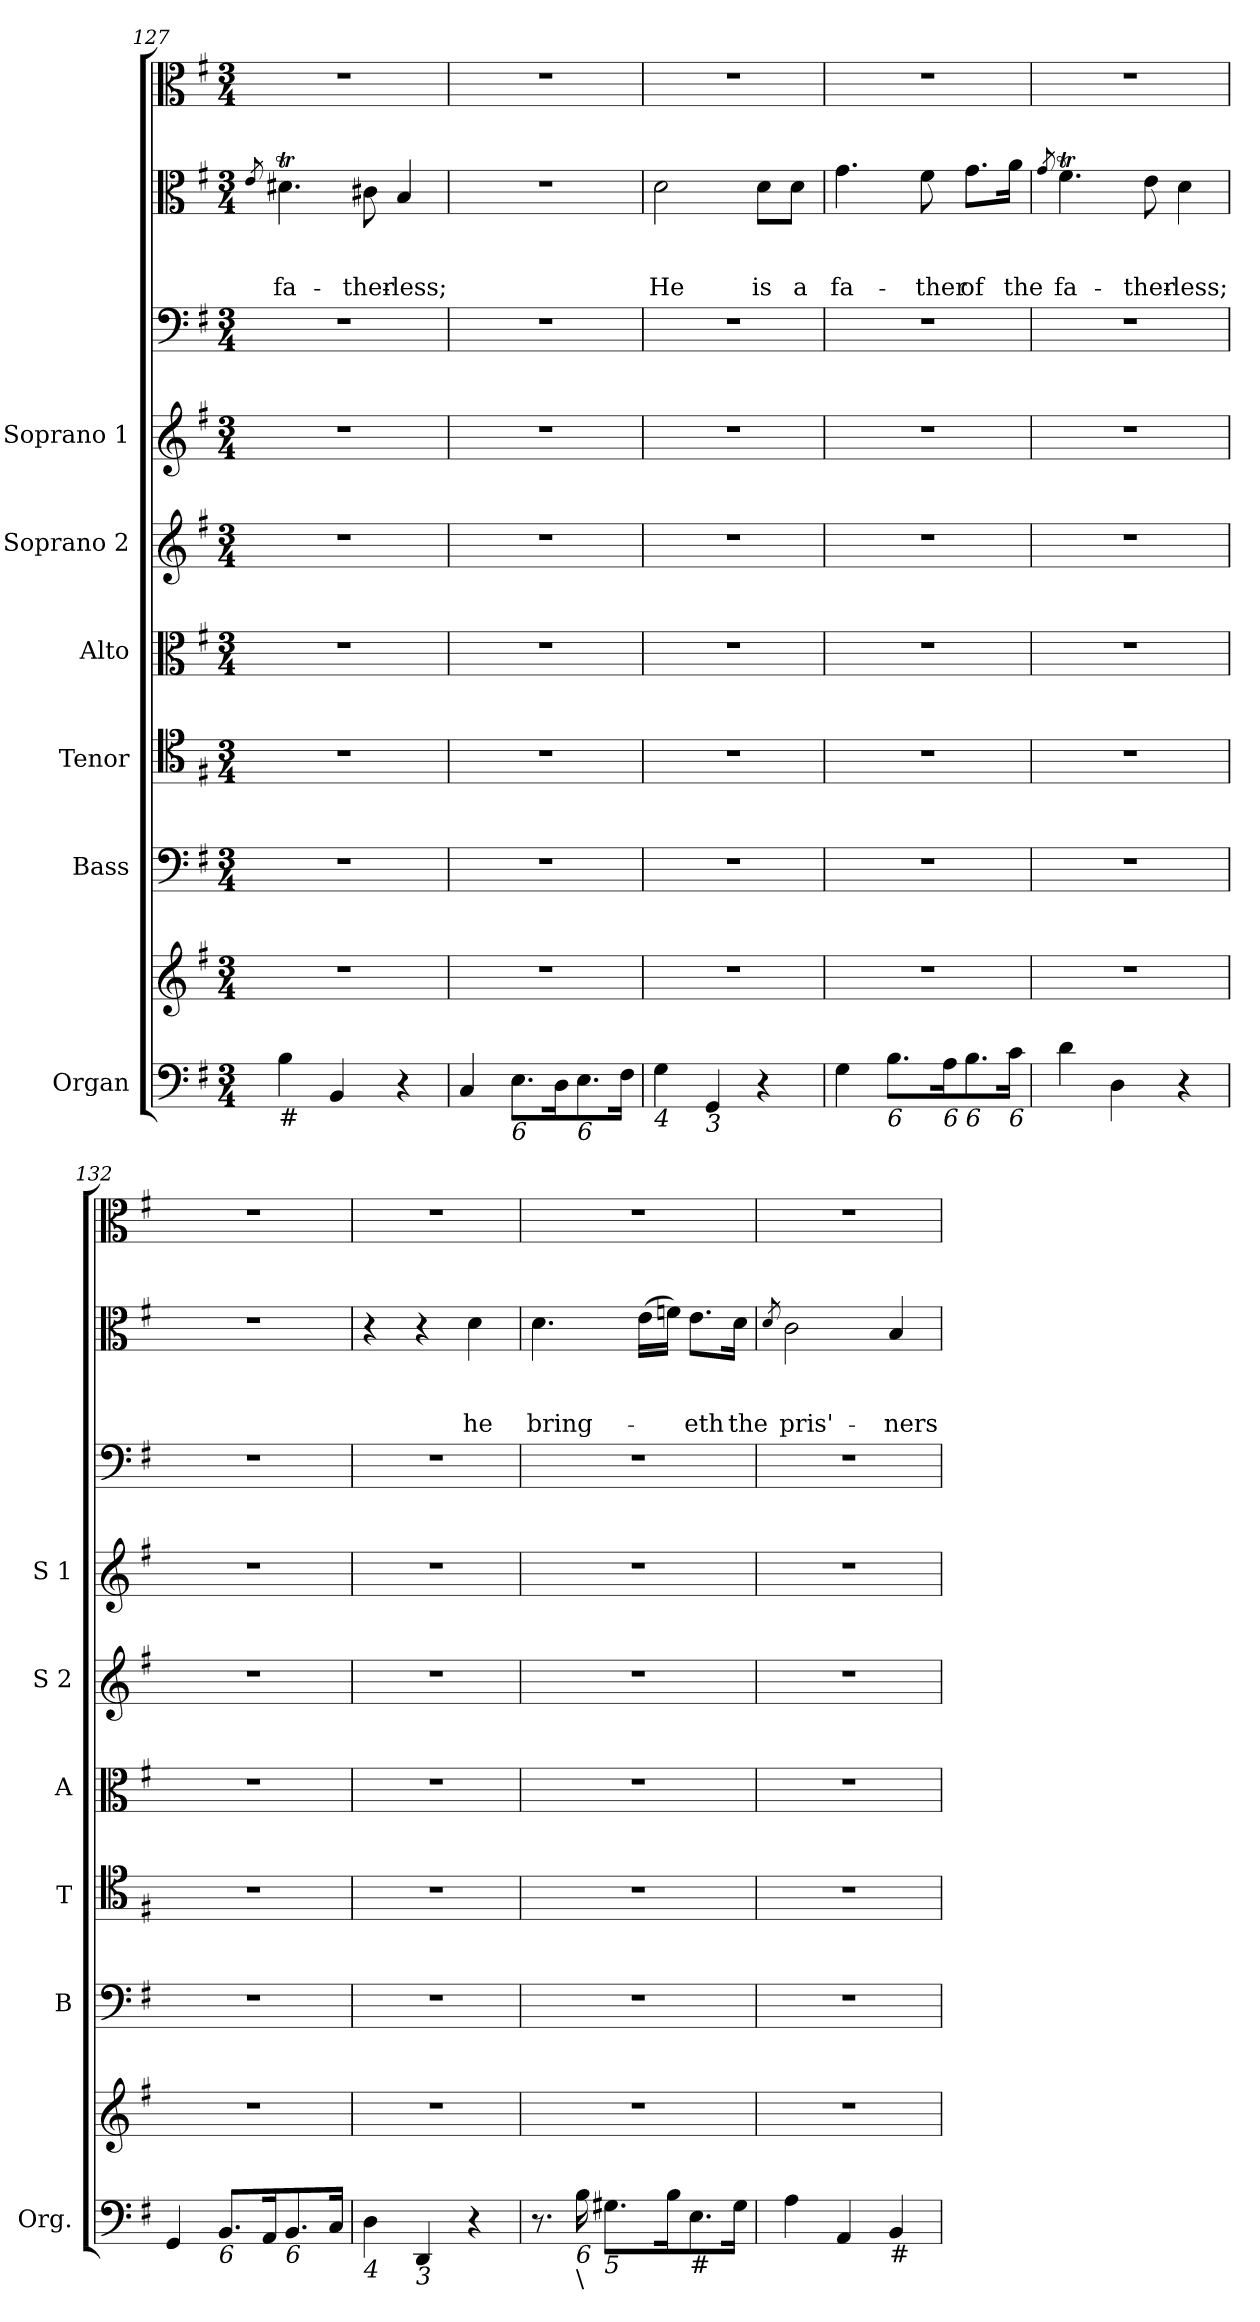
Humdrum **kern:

**kern	**kern	**kern	**kern	**kern	**kern	**kern	**kern	**kern	**text	**text	**text	**kern
*part9	*part9	*part8	*part7	*part6	*part5	*part4	*part3	*part2	*part2	*part2	*part2	*part1
*staff10	*staff9	*staff8	*staff7	*staff6	*staff5	*staff4	*staff3	*staff2	*staff2	*staff2	*staff2	*staff1
*I"Organ	*	*I"Bass	*I"Tenor	*I"Alto	*I"Soprano 2	*I"Soprano 1	*	*	*	*	*	*
*I'Org.	*	*I'B	*I'T	*I'A	*I'S 2	*I'S 1	*	*	*	*	*	*
*clefF4	*clefG2	*clefF4	*clefC4	*clefC3	*clefG2	*clefG2	*clefF4	*clefC3	*	*	*	*clefC3
*k[f#]	*k[f#]	*k[f#]	*k[f#]	*k[f#]	*k[f#]	*k[f#]	*k[f#]	*k[f#]	*	*	*	*k[f#]
*G:	*G:	*G:	*G:	*G:	*G:	*G:	*G:	*G:	*	*	*	*G:
*M3/4	*M3/4	*M3/4	*M3/4	*M3/4	*M3/4	*M3/4	*M3/4	*M3/4	*	*	*	*M3/4
=127	=127	=127	=127	=127	=127	=127	=127	=127	=127	=127	=127	=127
.	.	.	.	.	.	.	.	8qe/	.	.	.	.
!LO:TX:b:t=#	!	!	!	!	!	!	!	!	!	!	!	!
!	!	!	!	!	!	!	!	!	!	!	!LO:LY:b	!
4B\	2.r	2.r	2.r	2.r	2.r	2.r	2.r	4.d#Xt\	.	.	fa-	2.r
4BB/	.	.	.	.	.	.	.	.	.	.	.	.
!	!	!	!	!	!	!	!	!	!	!	!LO:LY:b	!
.	.	.	.	.	.	.	.	8c#X\	.	.	-ther-	.
!	!	!	!	!	!	!	!	!	!	!	!LO:LY:b	!
4r	.	.	.	.	.	.	.	4B/	.	.	-less;	.
=128	=128	=128	=128	=128	=128	=128	=128	=128	=128	=128	=128	=128
4C/	2.r	2.r	2.r	2.r	2.r	2.r	2.r	2.r	.	.	.	2.r
!LO:TX:b:i:t=6	!	!	!	!	!	!	!	!	!	!	!	!
8.E\L	.	.	.	.	.	.	.	.	.	.	.	.
16D\k	.	.	.	.	.	.	.	.	.	.	.	.
!LO:TX:b:i:t=6	!	!	!	!	!	!	!	!	!	!	!	!
8.E\	.	.	.	.	.	.	.	.	.	.	.	.
16F#\Jk	.	.	.	.	.	.	.	.	.	.	.	.
!!LO:LB:g=z
=129	=129	=129	=129	=129	=129	=129	=129	=129	=129	=129	=129	=129
!LO:TX:b:i:t=4	!	!	!	!	!	!	!	!	!	!	!	!
!	!	!	!	!	!	!	!	!	!	!	!LO:LY:b	!
4G\	2.r	2.r	2.r	2.r	2.r	2.r	2.r	2d\	.	.	He	2.r
!LO:TX:b:i:t=3	!	!	!	!	!	!	!	!	!	!	!	!
4GG/	.	.	.	.	.	.	.	.	.	.	.	.
!	!	!	!	!	!	!	!	!	!	!	!LO:LY:b	!
4r	.	.	.	.	.	.	.	8d\L	.	.	is	.
!	!	!	!	!	!	!	!	!	!	!	!LO:LY:b	!
.	.	.	.	.	.	.	.	8d\J	.	.	a	.
=130	=130	=130	=130	=130	=130	=130	=130	=130	=130	=130	=130	=130
!	!	!	!	!	!	!	!	!	!	!	!LO:LY:b	!
4G\	2.r	2.r	2.r	2.r	2.r	2.r	2.r	4.g\	.	.	fa-	2.r
!LO:TX:b:i:t=6	!	!	!	!	!	!	!	!	!	!	!	!
8.B\L	.	.	.	.	.	.	.	.	.	.	.	.
!	!	!	!	!	!	!	!	!	!	!	!LO:LY:b	!
.	.	.	.	.	.	.	.	8f#\	.	.	-ther	.
!LO:TX:b:i:t=6	!	!	!	!	!	!	!	!	!	!	!	!
16A\k	.	.	.	.	.	.	.	.	.	.	.	.
!LO:TX:b:i:t=6	!	!	!	!	!	!	!	!	!	!	!	!
!	!	!	!	!	!	!	!	!	!	!	!LO:LY:b	!
8.B\	.	.	.	.	.	.	.	8.g\L	.	.	of	.
!LO:TX:b:i:t=6	!	!	!	!	!	!	!	!	!	!	!	!
!	!	!	!	!	!	!	!	!	!	!	!LO:LY:b	!
16c\Jk	.	.	.	.	.	.	.	16a\Jk	.	.	the	.
=131	=131	=131	=131	=131	=131	=131	=131	=131	=131	=131	=131	=131
.	.	.	.	.	.	.	.	8qg/	.	.	.	.
!	!	!	!	!	!	!	!	!	!	!	!LO:LY:b	!
4d\	2.r	2.r	2.r	2.r	2.r	2.r	2.r	4.f#t\	.	.	fa-	2.r
4D\	.	.	.	.	.	.	.	.	.	.	.	.
!	!	!	!	!	!	!	!	!	!	!	!LO:LY:b	!
.	.	.	.	.	.	.	.	8e\	.	.	-ther-	.
!	!	!	!	!	!	!	!	!	!	!	!LO:LY:b	!
4r	.	.	.	.	.	.	.	4d\	.	.	-less;	.
=132	=132	=132	=132	=132	=132	=132	=132	=132	=132	=132	=132	=132
4GG/	2.r	2.r	2.r	2.r	2.r	2.r	2.r	2.r	.	.	.	2.r
!LO:TX:b:i:t=6	!	!	!	!	!	!	!	!	!	!	!	!
8.BB/L	.	.	.	.	.	.	.	.	.	.	.	.
16AA/k	.	.	.	.	.	.	.	.	.	.	.	.
!LO:TX:b:i:t=6	!	!	!	!	!	!	!	!	!	!	!	!
8.BB/	.	.	.	.	.	.	.	.	.	.	.	.
16C/Jk	.	.	.	.	.	.	.	.	.	.	.	.
=133	=133	=133	=133	=133	=133	=133	=133	=133	=133	=133	=133	=133
!LO:TX:b:i:t=4	!	!	!	!	!	!	!	!	!	!	!	!
4D\	2.r	2.r	2.r	2.r	2.r	2.r	2.r	4r	.	.	.	2.r
!LO:TX:b:i:t=3	!	!	!	!	!	!	!	!	!	!	!	!
4DD/	.	.	.	.	.	.	.	4r	.	.	.	.
!	!	!	!	!	!	!	!	!	!	!	!LO:LY:b	!
4r	.	.	.	.	.	.	.	4d\	.	.	he	.
=134	=134	=134	=134	=134	=134	=134	=134	=134	=134	=134	=134	=134
!	!	!	!	!	!	!	!	!	!	!	!LO:LY:b	!
8.r	2.r	2.r	2.r	2.r	2.r	2.r	2.r	4.d\	.	.	bring-	2.r
!LO:TX:b:i:t=6	!	!	!	!	!	!	!	!	!	!	!	!
!LO:TX:b:t=\	!	!	!	!	!	!	!	!	!	!	!	!
16B\	.	.	.	.	.	.	.	.	.	.	.	.
!LO:TX:b:i:t=5	!	!	!	!	!	!	!	!	!	!	!	!
8.G#X\L	.	.	.	.	.	.	.	.	.	.	.	.
.	.	.	.	.	.	.	.	(>16e\LL	.	.	.	.
16B\k	.	.	.	.	.	.	.	16fn\JJ)	.	.	.	.
!LO:TX:b:t=#	!	!	!	!	!	!	!	!	!	!	!	!
!	!	!	!	!	!	!	!	!	!	!	!LO:LY:b	!
8.E\	.	.	.	.	.	.	.	8.e\L	.	.	-eth	.
!	!	!	!	!	!	!	!	!	!	!	!LO:LY:b	!
16G#\Jk	.	.	.	.	.	.	.	16d\Jk	.	.	the	.
!!LO:PB:g=z
=135	=135	=135	=135	=135	=135	=135	=135	=135	=135	=135	=135	=135
.	.	.	.	.	.	.	.	8qd/	.	.	.	.
!	!	!	!	!	!	!	!	!	!	!	!LO:LY:b	!
4A\	2.r	2.r	2.r	2.r	2.r	2.r	2.r	2c\	.	.	pris'-	2.r
4AA/	.	.	.	.	.	.	.	.	.	.	.	.
!LO:TX:b:t=#	!	!	!	!	!	!	!	!	!	!	!	!
!	!	!	!	!	!	!	!	!	!	!	!LO:LY:b	!
4BB/	.	.	.	.	.	.	.	4B/	.	.	-ners	.
=	=	=	=	=	=	=	=	=	=	=	=	=
*-	*-	*-	*-	*-	*-	*-	*-	*-	*-	*-	*-	*-
